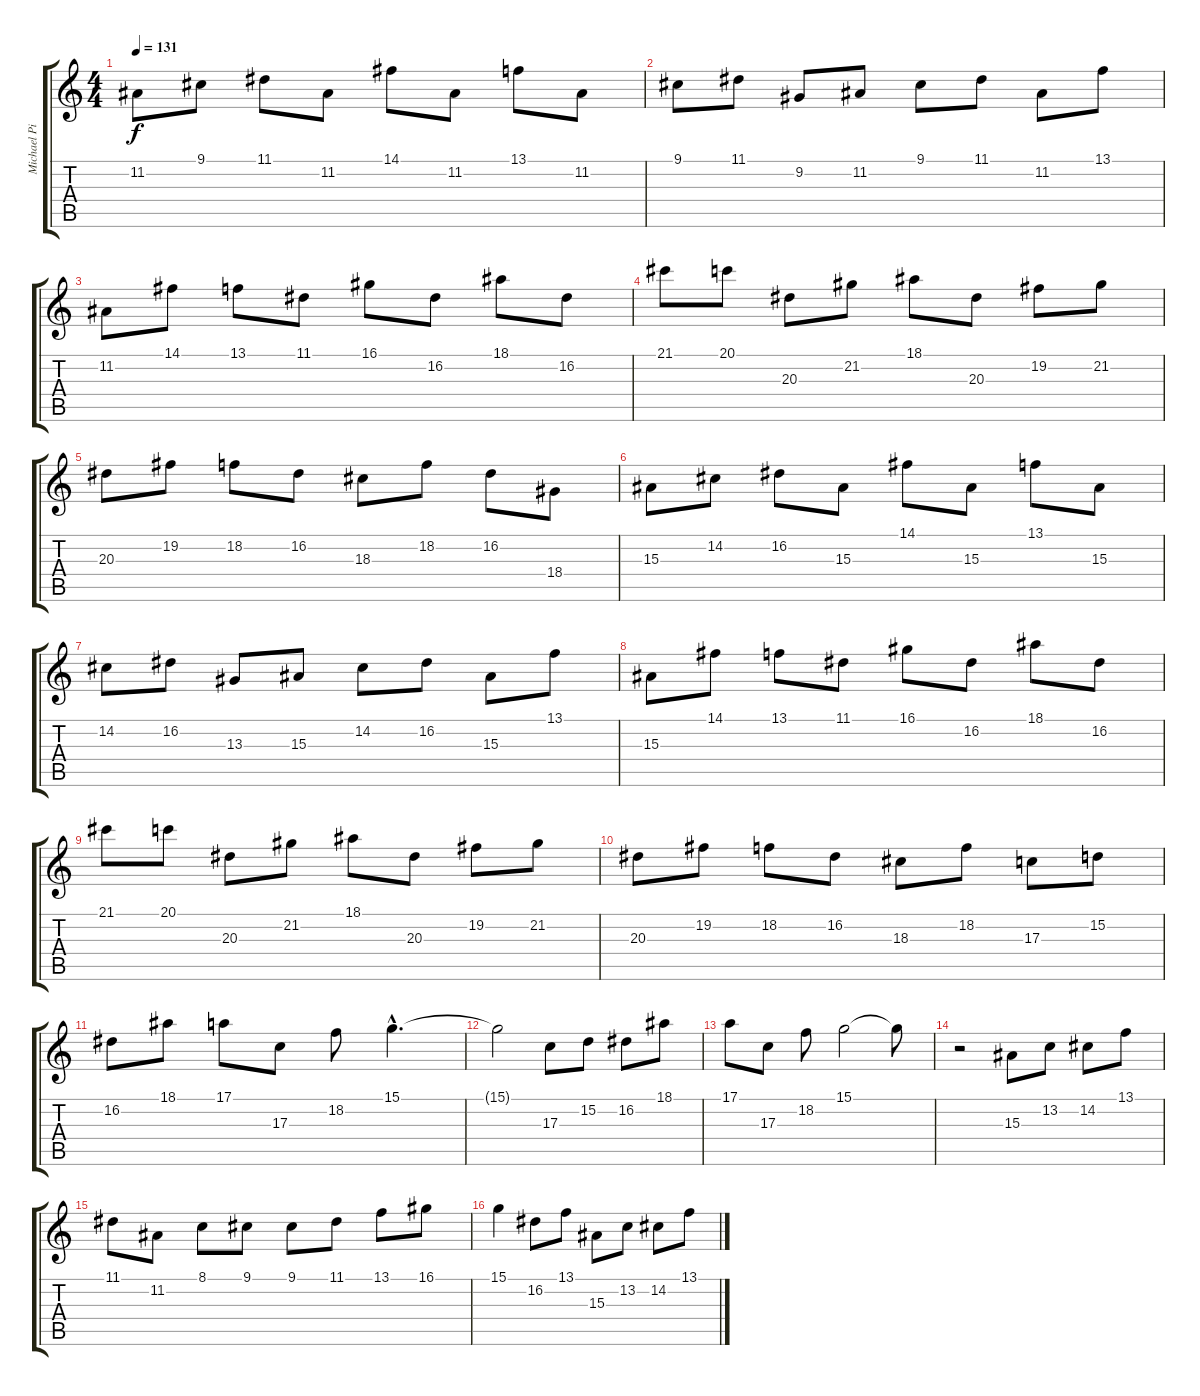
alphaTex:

\track ("Michael Pinnella (piano)" "Michael Pi") {instrument electricgrandpiano}
\staff {score tabs}
\tuning (E4 B3 G3 D3 A2 E2) {hide}
\ts (4 4)
\tempo 131
\clef g2
\ks c
11.2.8{dy f} 9.1.8 11.1.8 11.2.8 14.1.8 11.2.8 13.1.8 11.2.8 |
9.1.8 11.1.8 9.2.8 11.2.8 9.1.8 11.1.8 11.2.8 13.1.8 |
11.2.8 14.1.8 13.1.8 11.1.8 16.1.8 16.2.8 18.1.8 16.2.8 |
21.1.8 20.1.8 20.3.8 21.2.8 18.1.8 20.3.8 19.2.8 21.2.8 |
20.3.8 19.2.8 18.2.8 16.2.8 18.3.8 18.2.8 16.2.8 18.4.8 |
15.3.8 14.2.8 16.2.8 15.3.8 14.1.8 15.3.8 13.1.8 15.3.8 |
14.2.8 16.2.8 13.3.8 15.3.8 14.2.8 16.2.8 15.3.8 13.1.8 |
15.3.8 14.1.8 13.1.8 11.1.8 16.1.8 16.2.8 18.1.8 16.2.8 |
21.1.8 20.1.8 20.3.8 21.2.8 18.1.8 20.3.8 19.2.8 21.2.8 |
20.3.8 19.2.8 18.2.8 16.2.8 18.3.8 18.2.8 17.3.8 15.2.8 |
16.2.8 18.1.8 17.1.8 17.3.8 18.2.8 15.1{hac}.4{d} |
15.1{t}.2 17.3.8 15.2.8 16.2.8 18.1.8 |
17.1.8 17.3.8 18.2.8 15.1.2 15.1{t}.8 |
r.2 15.3.8 13.2.8 14.2.8 13.1.8 |
11.1.8 11.2.8 8.1.8 9.1.8 9.1.8{volume 10} 11.1.8{volume 10} 13.1.8{volume 11} 16.1.8{volume 11} |
15.1.4{volume 11} 16.2.8{volume 12} 13.1.8{volume 12} 15.3.8{volume 12} 13.2.8 14.2.8 13.1.8
